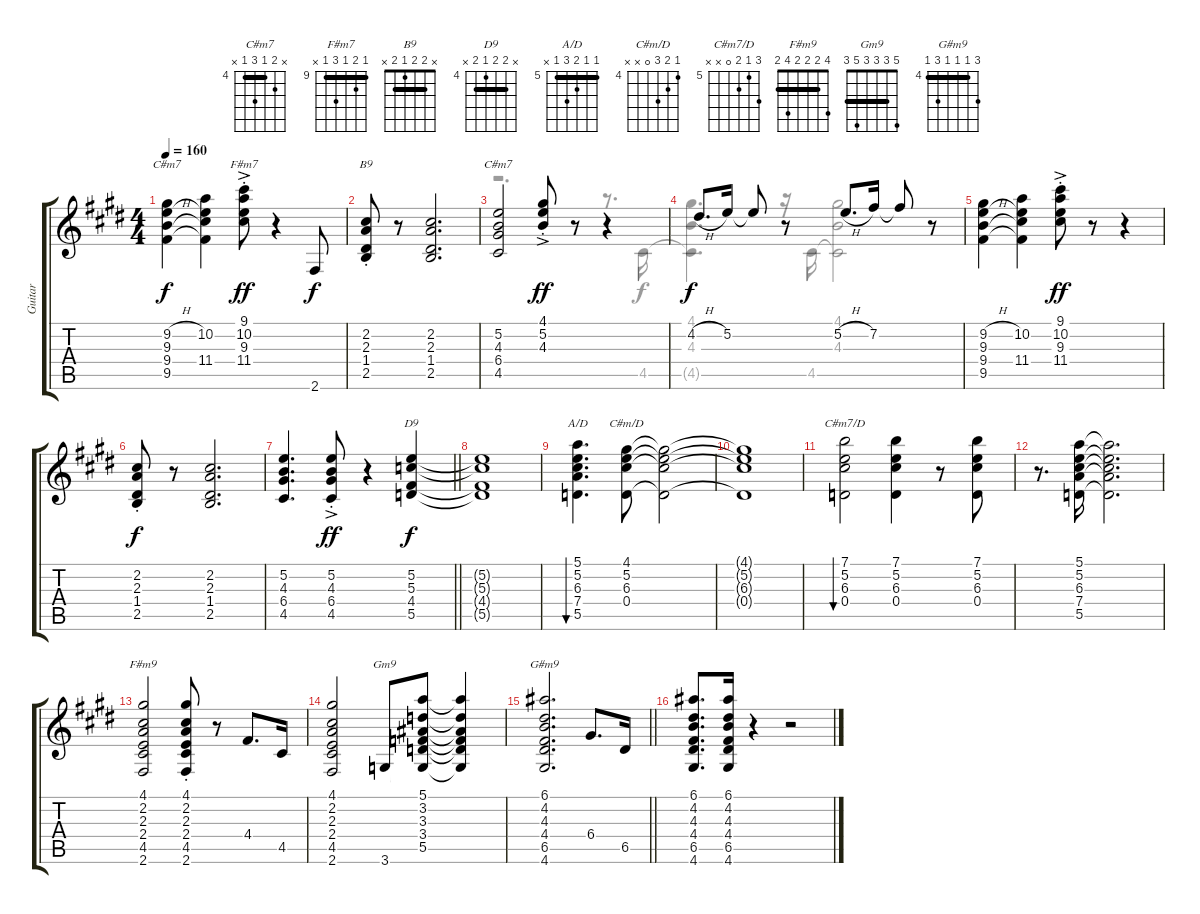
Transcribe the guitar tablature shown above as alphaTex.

\track ("Guitar" "Guitar") {instrument acousticguitarsteel}
\staff {score tabs}
\tuning (E4 B3 G3 D3 A2 E2) {hide}
\chord ("C#m7" 9 9 9 9 11 9) {firstfret 9 barre 9}
\chord ("F#m7" 9 10 9 11 9 x) {firstfret 9 barre 9}
\chord ("B9" x 2 2 1 2 x) {barre 2}
\chord ("C#m7" x 5 4 6 4 x) {firstfret 4 barre 4}
\chord ("D9" x 5 5 4 5 x) {firstfret 4 barre 5}
\chord ("A/D" 5 5 6 7 5 x) {firstfret 5 barre 5}
\chord ("C#m/D" 4 5 6 0 x x) {firstfret 4}
\chord ("C#m7/D" 7 5 6 0 x x) {firstfret 5}
\chord ("F#m9" 4 2 2 2 4 2) {barre 2}
\chord ("Gm9" 5 3 3 3 5 3) {barre 3}
\chord ("G#m9" 6 4 4 4 6 4) {firstfret 4 barre 4}
\voice
\ts (4 4)
\tempo 160
\clef g2
\ks e
(9.2{h} 9.3 9.4{h} 9.5).4{ch "C#m7" dy f} (10.2 9.3{t} 11.4 9.5{t}).4 (9.1{ac st} 10.2{ac st} 9.3{ac st} 11.4{ac st}).8{ch "F#m7" dy ff} r.4 2.6.8{dy f} |
(2.2{st} 2.3{st} 1.4{st} 2.5{st}).8{ch "B9"} r.8 (2.2 2.3 1.4 2.5).2{d} |
(5.2 4.3 6.4 4.5).2{ch "C#m7"} (4.1{ac st} 5.2{ac st} 4.3{ac st}).8{dy ff} r.8 r.4 |
4.2{h}.8{d dy f} 5.2.16 5.2{t}.8 r.8 5.2{h}.8{d} 7.2.16 7.2{t}.8 r.8 |
(9.2{h} 9.3 9.4{h} 9.5).4 (10.2 9.3{t} 11.4 9.5{t}).4 (9.1{ac st} 10.2{ac st} 9.3{ac st} 11.4{ac st}).8{dy ff} r.8 r.4 |
(2.2{st} 2.3{st} 1.4{st} 2.5{st}).8{dy f} r.8 (2.2 2.3 1.4 2.5).2{d} |
\barLineRight lightlight
(5.2 4.3 6.4 4.5).4{d} (5.2{ac st} 4.3{ac st} 6.4{ac st} 4.5{ac st}).8{dy ff} r.4 (5.2 5.3 4.4 5.5).4{ch "D9" dy f} |
(5.2{t} 5.3{t} 4.4{t} 5.5{t}).1 |
(5.1 5.2 6.3 7.4 5.5).4{d bu 120 ch "A/D"} (4.1 5.2 6.3 0.4).8{ch "C#m/D"} (4.1{t} 5.2{t} 6.3{t} 0.4{t}).2 |
(4.1{t} 5.2{t} 6.3{t} 0.4{t}).1 |
(7.1 5.2 6.3 0.4).2{bu 120 ch "C#m7/D"} (7.1 5.2 6.3 0.4).4 r.8 (7.1 5.2 6.3 0.4).8 |
r.8{d} (5.1 5.2 6.3 7.4 5.5).16 (5.1{t} 5.2{t} 6.3{t} 7.4{t} 5.5{t}).2{d} |
(4.1 2.2 2.3 2.4 4.5 2.6).2{ch "F#m9"} (4.1{st} 2.2{st} 2.3{st} 2.4{st} 4.5{st} 2.6{st}).8 r.8 4.4.8{d} 4.5.16 |
(4.1 2.2 2.3 2.4 4.5 2.6).2 3.6.8{ch "Gm9"} (5.1 3.2 3.3 3.4 5.5 3.6{t}).8 (5.1{t} 3.2{t} 3.3{t} 3.4{t} 5.5{t} 3.6{t}).4 |
\barLineRight lightlight
(6.1 4.2 4.3 4.4 6.5 4.6).2{d ch "G#m9"} 6.4.8{d} 6.5.16 |
(6.1 4.2 4.3 4.4 6.5 4.6).8{d} (6.1 4.2 4.3 4.4 6.5 4.6).16 r.4 r.2
\voice
\clef g2
\ottava regular
\simile none
\ks e
|
|
r.2{d} r.8{d} 4.5.16 |
(4.1 4.3 4.5{t}).4{d} r.16 4.5.16 (4.1 4.3 4.5{t}).2 |
|
|
\barLineRight lightlight
|
|
|
|
|
|
|
|
\barLineRight lightlight
|
